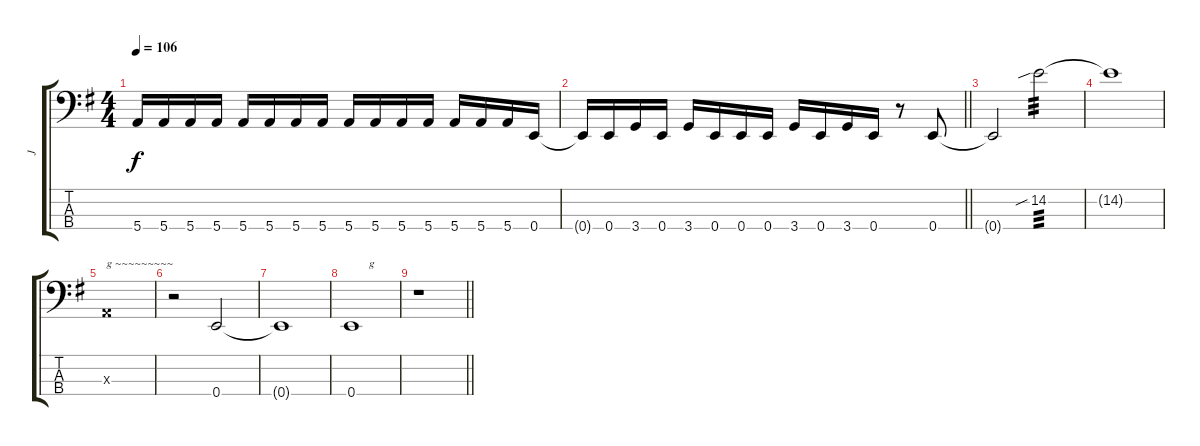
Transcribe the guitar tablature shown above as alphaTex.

\track ("     J" "     J") {instrument electricbasspick}
\staff {score tabs}
\tuning (G2 D2 A1 E1) {hide}
\ts (4 4)
\tempo 106
\clef f4
\ks g
5.4{t}.16{dy f} 5.4.16 5.4.16 5.4.16 5.4.16 5.4.16 5.4.16 5.4.16 5.4.16 5.4.16 5.4.16 5.4.16 5.4.16 5.4.16 5.4.16 0.4.16 |
\barLineRight lightlight
0.4{t}.16 0.4.16 3.4.16 0.4.16 3.4.16 0.4.16 0.4.16 0.4.16 3.4.16 0.4.16 3.4.16 0.4.16 r.8 0.4.8 |
0.4{t}.2 14.2{sib}.2{tp 3} |
14.2{t}.1 |
0.3{x}.1{txt "g ~~~~~~~~~"} |
r.2 0.4.2 |
0.4{t}.1 |
0.4.1{txt "      g"} |
\barLineRight lightlight
r.1
